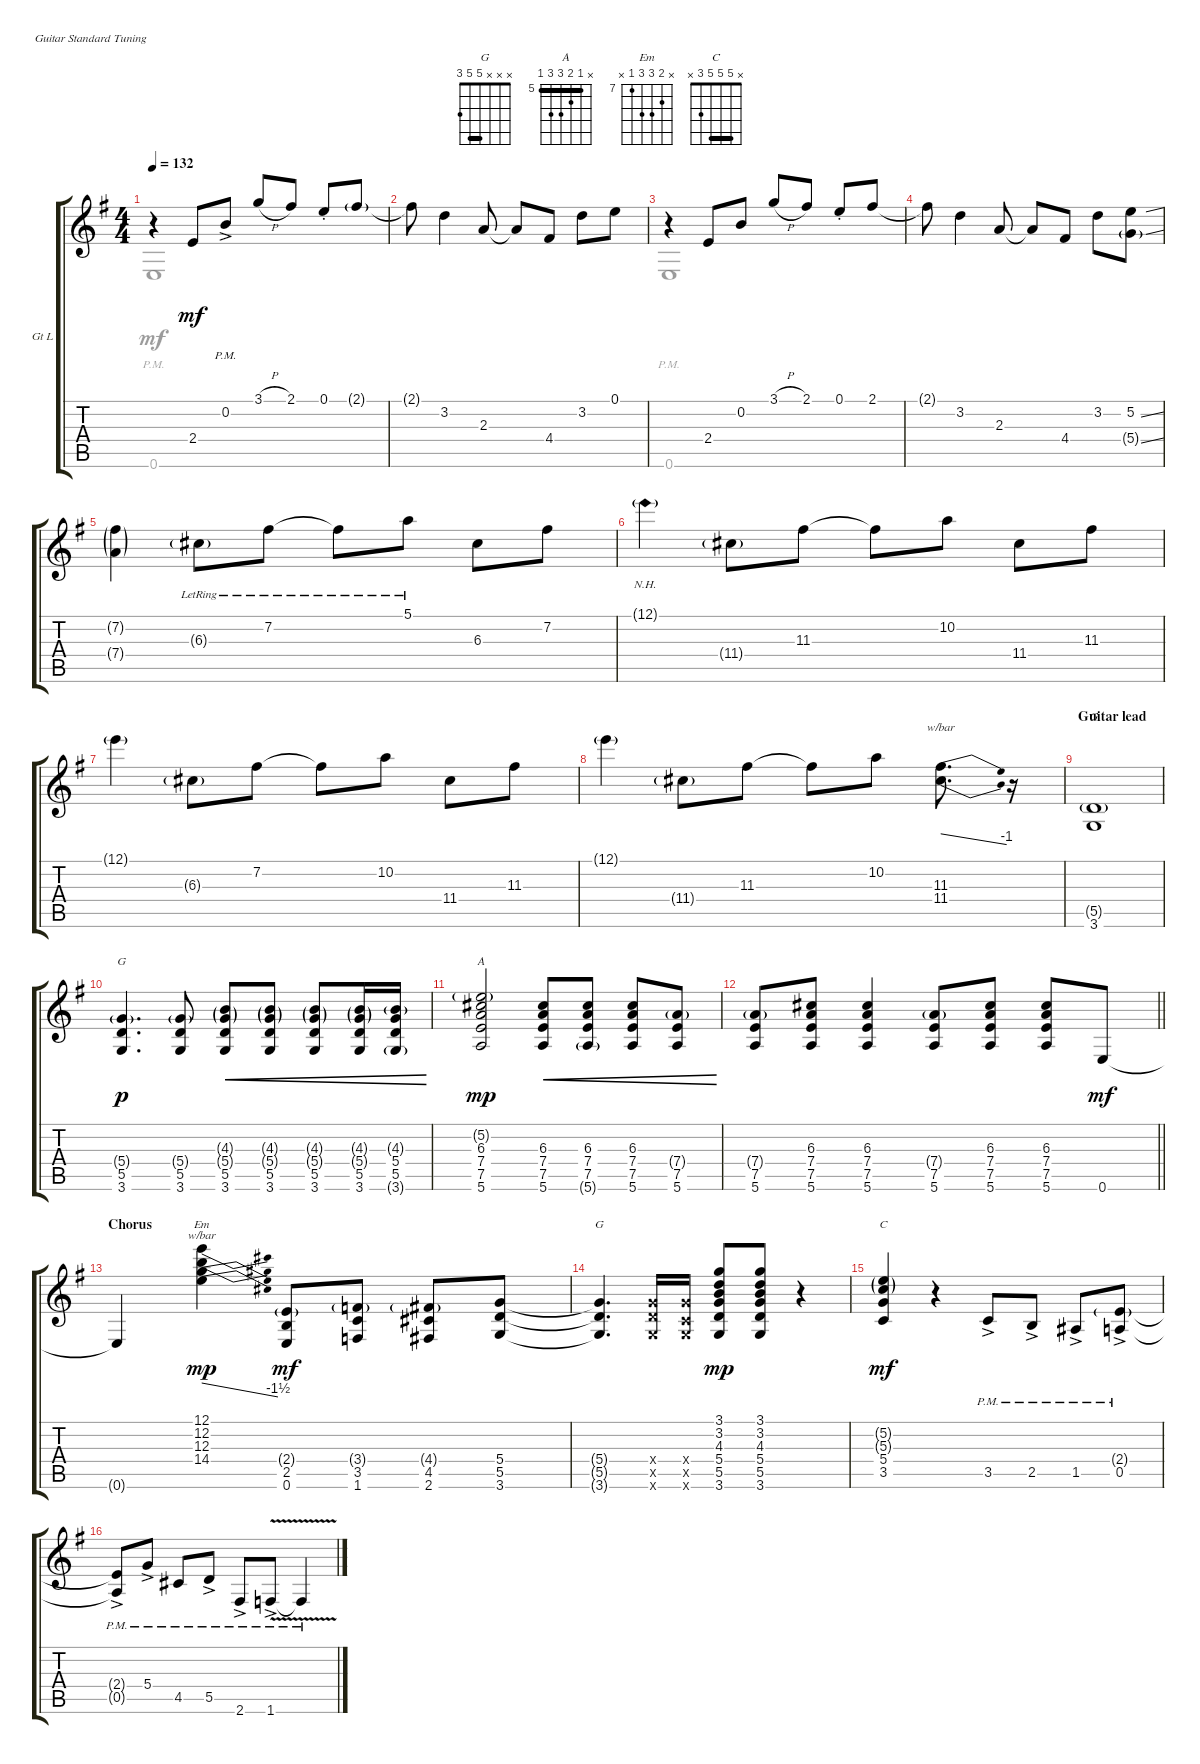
\bracketExtendMode groupsimilarinstruments
\firstSystemTrackNameOrientation horizontal
\otherSystemsTrackNameOrientation horizontal
\track ("Guitar - left" "Gt L") {instrument electricguitarclean}
\staff {score tabs}
\tuning (E4 B3 G3 D3 A2 E2)
\chord ("G" x x x x 5 3)
\chord ("G" x x 4 5 5 3)
\chord ("A" x 5 6 7 7 5) {firstfret 5 barre 5}
\chord ("Em" x 8 9 9 7 x) {firstfret 7 showfingering false}
\chord ("G" x x x 5 5 3) {showfingering false barre 5}
\chord ("C" x 5 5 5 3 x) {barre (5 5)}
\voice
\ts (4 4)
\tempo 132
\clef g2
\ks g
r.4{dy mf} 2.4.8 0.2{ac pm}.8 3.1{h}.8 2.1.8 0.1{st}.8 2.1{g}.8 |
2.1{t}.8 3.2.4 2.3.8 2.3{t}.8 4.4.8 3.2.8 0.1.8 |
r.4 2.4.8 0.2.8 3.1{h}.8 2.1.8 0.1{st}.8 2.1.8 |
2.1{t}.8 3.2.4 2.3.8 2.3{t}.8 4.4.8 3.2.8 (5.2{ss} 5.4{ss g}).8 |
(7.4{g} 7.2{g}).4 6.3{g lr}.8 7.2{lr}.8 7.2{lr t}.8 5.1{lr}.8 6.3.8 7.2.8 |
12.1{nh g}.4 11.4{g}.8 11.3.8 11.3{t}.8 10.2.8 11.4.8 11.3.8 |
12.1{g}.4 6.3{g}.8 7.2.8 7.2{t}.8 10.2.8 11.4.8 11.3.8 |
12.1{g}.4 11.4{g}.8 11.3.8 11.3{t}.8 10.2.8 (11.3 11.4).8{d tbe (dive default 40.199999999999996 0 60 -4)} r.16 |
\section ("" "Guitar lead")
(3.6 5.5{g}).1{ch "G"} |
(5.5 3.6 5.4{g}).4{d ch "G" dy p} (5.5 3.6 5.4{g}).8 (5.5 3.6 5.4{g} 4.3{g}).8{cre} (5.5 3.6 5.4{g} 4.3{g}).8{cre} (5.5 3.6 5.4{g} 4.3{g}).8{cre} (5.5 3.6 5.4{g} 4.3{g}).16{cre} (5.5 3.6{g} 5.4 4.3{g}).16{cre} |
(6.3 7.4 7.5 5.6 5.2{g}).2{ch "A" dy mp} (6.3 7.4 7.5 5.6).8{cre} (6.3 7.4 7.5 5.6{g}).8{cre} (6.3 7.4 7.5 5.6).8{cre} (7.4{g} 7.5 5.6).8{cre} |
\barLineRight lightlight
(7.4{g} 7.5 5.6).8 (6.3 7.4 7.5 5.6).8 (6.3 7.4 7.5 5.6).4 (7.4{g} 7.5 5.6).8 (6.3 7.4 7.5 5.6).8 (6.3 7.4 7.5 5.6).8 0.6.8{dy mf} |
\section ("" "Chorus")
0.6{t}.4 (12.3 14.4 12.2 12.1).4{tbe (dive default 26.4 0 60 -6) ch "Em" dy mp} (2.4{g} 2.5 0.6).8{dy mf} (3.4{g} 3.5 1.6).8 (4.4{g} 4.5 2.6).8 (5.4 5.5 3.6).8 |
(5.4{t} 5.5{t} 3.6{t}).4{d ch "G"} (5.4{x} 5.5{x} 3.6{x}).16 (5.4{x} 3.5{x} 3.6{x}).16 (3.1 3.2 4.3 5.4 5.5 3.6).8{dy mp} (3.1 3.2 4.3 5.4 5.5 3.6).8 r.4 |
(5.2{g} 5.3{g} 5.4 3.5).4{ch "C" dy mf} r.4 3.5{ac pm}.8 2.5{ac pm}.8 1.5{ac pm}.8 (0.5{ac pm} 2.4{g pm}).8 |
(0.5{ac pm t} 2.4{ac pm t}).8 5.4{ac pm}.8 4.5{pm}.8 5.5{ac pm}.8 2.6{ac pm}.8 1.6{v ac pm}.8 1.6{v pm t}.4
\voice
\clef g2
\ottava regular
\simile none
\ks g
0.6{pm}.1{dy mf} |
|
0.6{pm}.1 |
|
|
|
|
|
|
|
|
\barLineRight lightlight
|
|
|
|
